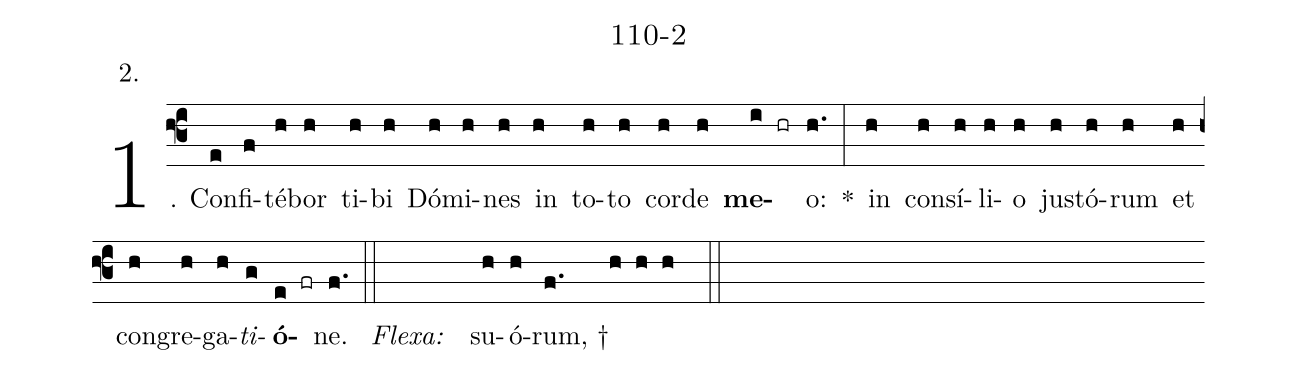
name: 110-2;
annotation: 2.;
%%
(f3)1. Con(e)fi(f)té(h)bor(h) ti(h)bi(h) Dó(h)mi(h)nes(h) in(h) to(h)to(h) cor(h)de(h) <b>me</b>(i hr)o:(h.) *(:) in(h) con(h)sí(h)li(h)o(h) jus(h)tó(h)rum(h) et(h) con(h)gre(h)ga(h)<i>ti</i>(g)<b>ó</b>(e fr)ne.(f.) (::) <eu> <i>Flexa:</i> (////) su(h)ó(h)rum, †</eu>(f. //// h h h ::)
